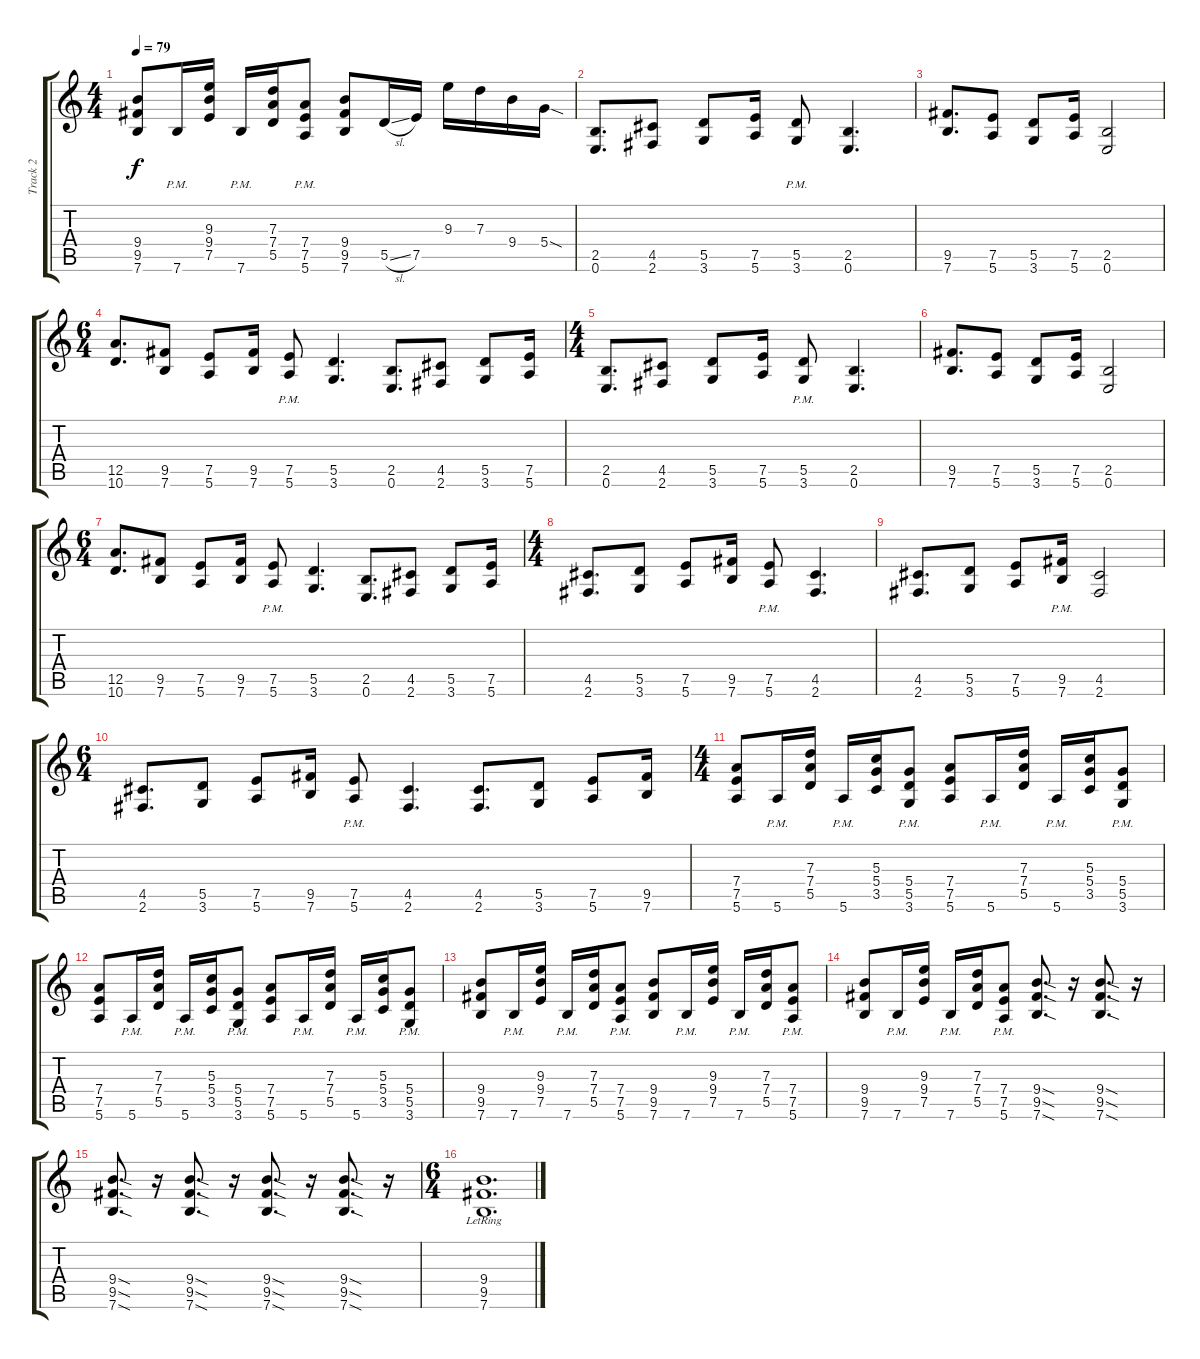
\track ("Track 2" "Track 2") {instrument distortionguitar}
\staff {score tabs}
\tuning (E4 B3 G3 D3 A2 E2) {hide}
\ts (4 4)
\tempo 79
\clef g2
\ks c
(9.4 9.5 7.6).8{dy f} 7.6{pm}.16 (9.3 9.4 7.5).16 7.6{pm}.16 (7.3 7.4 5.5).16 (7.4{pm} 7.5{pm} 5.6{pm}).8 (9.4 9.5 7.6).8 5.5{sl}.16 7.5.16 9.3.16 7.3.16 9.4.16 5.4{sod}.16 |
(2.5 0.6).8{d} (4.5 2.6).8 (5.5 3.6).8 (7.5 5.6).16 (5.5{pm} 3.6{pm}).8 (2.5 0.6).4{d} |
(9.5 7.6).8{d} (7.5 5.6).8 (5.5 3.6).8 (7.5 5.6).16 (2.5 0.6).2 |
\ts (6 4)
(12.5 10.6).8{d} (9.5 7.6).8 (7.5 5.6).8 (9.5 7.6).16 (7.5{pm} 5.6{pm}).8 (5.5 3.6).4{d} (2.5 0.6).8{d} (4.5 2.6).8 (5.5 3.6).8 (7.5 5.6).16 |
\ts (4 4)
(2.5 0.6).8{d} (4.5 2.6).8 (5.5 3.6).8 (7.5 5.6).16 (5.5{pm} 3.6{pm}).8 (2.5 0.6).4{d} |
(9.5 7.6).8{d} (7.5 5.6).8 (5.5 3.6).8 (7.5 5.6).16 (2.5 0.6).2 |
\ts (6 4)
(12.5 10.6).8{d} (9.5 7.6).8 (7.5 5.6).8 (9.5 7.6).16 (7.5{pm} 5.6{pm}).8 (5.5 3.6).4{d} (2.5 0.6).8{d} (4.5 2.6).8 (5.5 3.6).8 (7.5 5.6).16 |
\ts (4 4)
(4.5 2.6).8{d} (5.5 3.6).8 (7.5 5.6).8 (9.5 7.6).16 (7.5{pm} 5.6{pm}).8 (4.5 2.6).4{d} |
(4.5 2.6).8{d} (5.5 3.6).8 (7.5 5.6).8 (9.5{pm} 7.6{pm}).16 (4.5 2.6).2 |
\ts (6 4)
(4.5 2.6).8{d} (5.5 3.6).8 (7.5 5.6).8 (9.5 7.6).16 (7.5{pm} 5.6{pm}).8 (4.5 2.6).4{d} (4.5 2.6).8{d} (5.5 3.6).8 (7.5 5.6).8 (9.5 7.6).16 |
\ts (4 4)
(7.4 7.5 5.6).8 5.6{pm}.16 (7.3 7.4 5.5).16 5.6{pm}.16 (5.3 5.4 3.5).16 (5.4{pm} 5.5{pm} 3.6{pm}).8 (7.4 7.5 5.6).8 5.6{pm}.16 (7.3 7.4 5.5).16 5.6{pm}.16 (5.3 5.4 3.5).16 (5.4{pm} 5.5{pm} 3.6{pm}).8 |
(7.4 7.5 5.6).8 5.6{pm}.16 (7.3 7.4 5.5).16 5.6{pm}.16 (5.3 5.4 3.5).16 (5.4{pm} 5.5{pm} 3.6{pm}).8 (7.4 7.5 5.6).8 5.6{pm}.16 (7.3 7.4 5.5).16 5.6{pm}.16 (5.3 5.4 3.5).16 (5.4{pm} 5.5{pm} 3.6{pm}).8 |
(9.4 9.5 7.6).8 7.6{pm}.16 (9.3 9.4 7.5).16 7.6{pm}.16 (7.3 7.4 5.5).16 (7.4{pm} 7.5{pm} 5.6{pm}).8 (9.4 9.5 7.6).8 7.6{pm}.16 (9.3 9.4 7.5).16 7.6{pm}.16 (7.3 7.4 5.5).16 (7.4 7.5{pm} 5.6).8 |
(9.4 9.5 7.6).8 7.6{pm}.16 (9.3 9.4 7.5).16 7.6{pm}.16 (7.3 7.4 5.5).16 (7.4{pm} 7.5{pm} 5.6{pm}).8 (9.4{sod} 9.5{sod} 7.6{sod}).8{d} r.16 (9.4{sod} 9.5{sod} 7.6{sod}).8{d} r.16 |
(9.4{sod} 9.5{sod} 7.6{sod}).8{d} r.16 (9.4{sod} 9.5{sod} 7.6{sod}).8{d} r.16 (9.4{sod} 9.5{sod} 7.6{sod}).8{d} r.16 (9.4{sod} 9.5{sod} 7.6{sod}).8{d} r.16 |
\ts (6 4)
(9.4{lr} 9.5{lr} 7.6{lr}).1{d}
